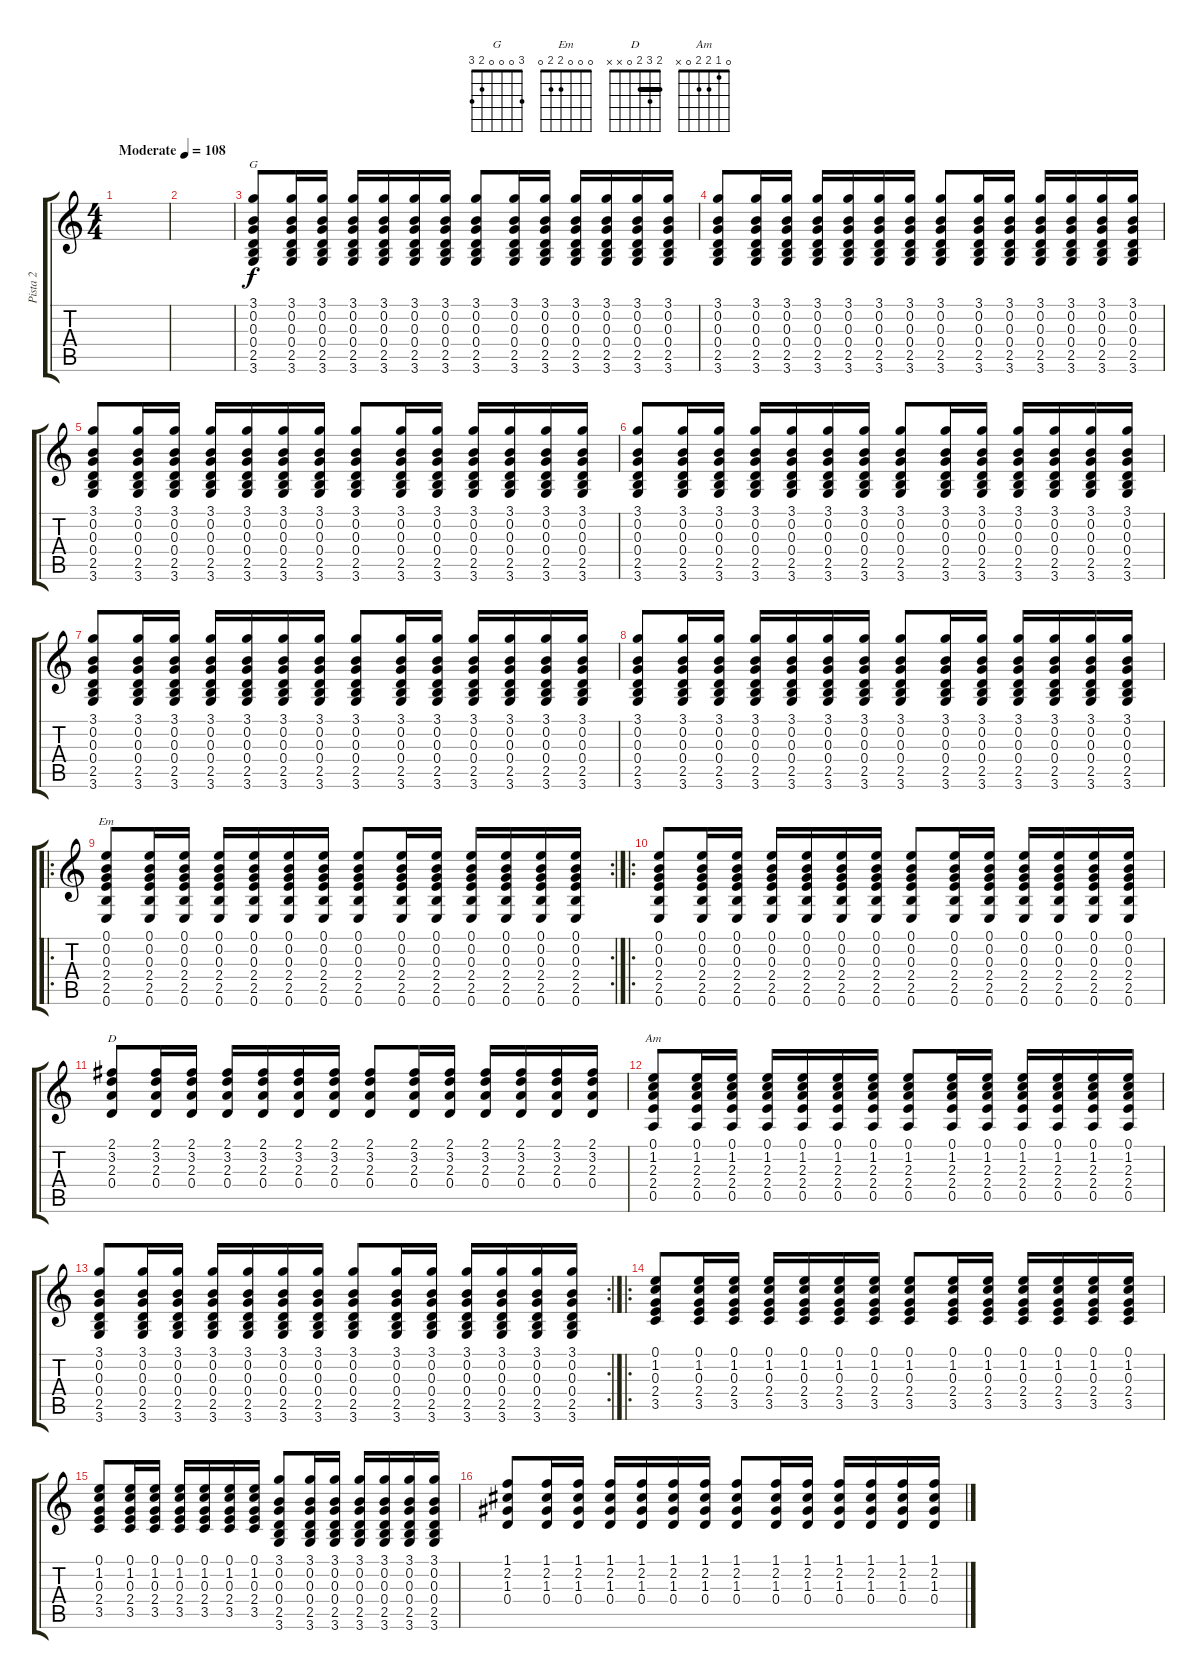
\track ("Pista 2" "Pista 2") {instrument acousticguitarsteel}
\staff {score tabs}
\tuning (E4 B3 G3 D3 A2 E2) {hide}
\chord ("G" 3 0 0 0 2 3)
\chord ("Em" 0 0 0 2 2 0)
\chord ("D" 2 3 2 0 x x) {barre 2}
\chord ("Am" 0 1 2 2 0 x)
\ts (4 4)
\tempo (108 "Moderate")
\clef g2
\ks c
|
|
(3.1 0.2 0.3 0.4 2.5 3.6).8{ch "G"} (3.1 0.2 0.3 0.4 2.5 3.6).16 (3.1 0.2 0.3 0.4 2.5 3.6).16 (3.1 0.2 0.3 0.4 2.5 3.6).16 (3.1 0.2 0.3 0.4 2.5 3.6).16 (3.1 0.2 0.3 0.4 2.5 3.6).16 (3.1 0.2 0.3 0.4 2.5 3.6).16 (3.1 0.2 0.3 0.4 2.5 3.6).8 (3.1 0.2 0.3 0.4 2.5 3.6).16 (3.1 0.2 0.3 0.4 2.5 3.6).16 (3.1 0.2 0.3 0.4 2.5 3.6).16 (3.1 0.2 0.3 0.4 2.5 3.6).16 (3.1 0.2 0.3 0.4 2.5 3.6).16 (3.1 0.2 0.3 0.4 2.5 3.6).16 |
(3.1 0.2 0.3 0.4 2.5 3.6).8 (3.1 0.2 0.3 0.4 2.5 3.6).16 (3.1 0.2 0.3 0.4 2.5 3.6).16 (3.1 0.2 0.3 0.4 2.5 3.6).16 (3.1 0.2 0.3 0.4 2.5 3.6).16 (3.1 0.2 0.3 0.4 2.5 3.6).16 (3.1 0.2 0.3 0.4 2.5 3.6).16 (3.1 0.2 0.3 0.4 2.5 3.6).8 (3.1 0.2 0.3 0.4 2.5 3.6).16 (3.1 0.2 0.3 0.4 2.5 3.6).16 (3.1 0.2 0.3 0.4 2.5 3.6).16 (3.1 0.2 0.3 0.4 2.5 3.6).16 (3.1 0.2 0.3 0.4 2.5 3.6).16 (3.1 0.2 0.3 0.4 2.5 3.6).16 |
(3.1 0.2 0.3 0.4 2.5 3.6).8 (3.1 0.2 0.3 0.4 2.5 3.6).16 (3.1 0.2 0.3 0.4 2.5 3.6).16 (3.1 0.2 0.3 0.4 2.5 3.6).16 (3.1 0.2 0.3 0.4 2.5 3.6).16 (3.1 0.2 0.3 0.4 2.5 3.6).16 (3.1 0.2 0.3 0.4 2.5 3.6).16 (3.1 0.2 0.3 0.4 2.5 3.6).8 (3.1 0.2 0.3 0.4 2.5 3.6).16 (3.1 0.2 0.3 0.4 2.5 3.6).16 (3.1 0.2 0.3 0.4 2.5 3.6).16 (3.1 0.2 0.3 0.4 2.5 3.6).16 (3.1 0.2 0.3 0.4 2.5 3.6).16 (3.1 0.2 0.3 0.4 2.5 3.6).16 |
(3.1 0.2 0.3 0.4 2.5 3.6).8 (3.1 0.2 0.3 0.4 2.5 3.6).16 (3.1 0.2 0.3 0.4 2.5 3.6).16 (3.1 0.2 0.3 0.4 2.5 3.6).16 (3.1 0.2 0.3 0.4 2.5 3.6).16 (3.1 0.2 0.3 0.4 2.5 3.6).16 (3.1 0.2 0.3 0.4 2.5 3.6).16 (3.1 0.2 0.3 0.4 2.5 3.6).8 (3.1 0.2 0.3 0.4 2.5 3.6).16 (3.1 0.2 0.3 0.4 2.5 3.6).16 (3.1 0.2 0.3 0.4 2.5 3.6).16 (3.1 0.2 0.3 0.4 2.5 3.6).16 (3.1 0.2 0.3 0.4 2.5 3.6).16 (3.1 0.2 0.3 0.4 2.5 3.6).16 |
(3.1 0.2 0.3 0.4 2.5 3.6).8 (3.1 0.2 0.3 0.4 2.5 3.6).16 (3.1 0.2 0.3 0.4 2.5 3.6).16 (3.1 0.2 0.3 0.4 2.5 3.6).16 (3.1 0.2 0.3 0.4 2.5 3.6).16 (3.1 0.2 0.3 0.4 2.5 3.6).16 (3.1 0.2 0.3 0.4 2.5 3.6).16 (3.1 0.2 0.3 0.4 2.5 3.6).8 (3.1 0.2 0.3 0.4 2.5 3.6).16 (3.1 0.2 0.3 0.4 2.5 3.6).16 (3.1 0.2 0.3 0.4 2.5 3.6).16 (3.1 0.2 0.3 0.4 2.5 3.6).16 (3.1 0.2 0.3 0.4 2.5 3.6).16 (3.1 0.2 0.3 0.4 2.5 3.6).16 |
(3.1 0.2 0.3 0.4 2.5 3.6).8 (3.1 0.2 0.3 0.4 2.5 3.6).16 (3.1 0.2 0.3 0.4 2.5 3.6).16 (3.1 0.2 0.3 0.4 2.5 3.6).16 (3.1 0.2 0.3 0.4 2.5 3.6).16 (3.1 0.2 0.3 0.4 2.5 3.6).16 (3.1 0.2 0.3 0.4 2.5 3.6).16 (3.1 0.2 0.3 0.4 2.5 3.6).8 (3.1 0.2 0.3 0.4 2.5 3.6).16 (3.1 0.2 0.3 0.4 2.5 3.6).16 (3.1 0.2 0.3 0.4 2.5 3.6).16 (3.1 0.2 0.3 0.4 2.5 3.6).16 (3.1 0.2 0.3 0.4 2.5 3.6).16 (3.1 0.2 0.3 0.4 2.5 3.6).16 |
\ro
\rc 2
(0.1 0.2 0.3 2.4 2.5 0.6).8{ch "Em"} (0.1 0.2 0.3 2.4 2.5 0.6).16 (0.1 0.2 0.3 2.4 2.5 0.6).16 (0.1 0.2 0.3 2.4 2.5 0.6).16 (0.1 0.2 0.3 2.4 2.5 0.6).16 (0.1 0.2 0.3 2.4 2.5 0.6).16 (0.1 0.2 0.3 2.4 2.5 0.6).16 (0.1 0.2 0.3 2.4 2.5 0.6).8 (0.1 0.2 0.3 2.4 2.5 0.6).16 (0.1 0.2 0.3 2.4 2.5 0.6).16 (0.1 0.2 0.3 2.4 2.5 0.6).16 (0.1 0.2 0.3 2.4 2.5 0.6).16 (0.1 0.2 0.3 2.4 2.5 0.6).16 (0.1 0.2 0.3 2.4 2.5 0.6).16 |
\ro
(0.1 0.2 0.3 2.4 2.5 0.6).8 (0.1 0.2 0.3 2.4 2.5 0.6).16 (0.1 0.2 0.3 2.4 2.5 0.6).16 (0.1 0.2 0.3 2.4 2.5 0.6).16 (0.1 0.2 0.3 2.4 2.5 0.6).16 (0.1 0.2 0.3 2.4 2.5 0.6).16 (0.1 0.2 0.3 2.4 2.5 0.6).16 (0.1 0.2 0.3 2.4 2.5 0.6).8 (0.1 0.2 0.3 2.4 2.5 0.6).16 (0.1 0.2 0.3 2.4 2.5 0.6).16 (0.1 0.2 0.3 2.4 2.5 0.6).16 (0.1 0.2 0.3 2.4 2.5 0.6).16 (0.1 0.2 0.3 2.4 2.5 0.6).16 (0.1 0.2 0.3 2.4 2.5 0.6).16 |
(2.1 3.2 2.3 0.4).8{ch "D"} (2.1 3.2 2.3 0.4).16 (2.1 3.2 2.3 0.4).16 (2.1 3.2 2.3 0.4).16 (2.1 3.2 2.3 0.4).16 (2.1 3.2 2.3 0.4).16 (2.1 3.2 2.3 0.4).16 (2.1 3.2 2.3 0.4).8 (2.1 3.2 2.3 0.4).16 (2.1 3.2 2.3 0.4).16 (2.1 3.2 2.3 0.4).16 (2.1 3.2 2.3 0.4).16 (2.1 3.2 2.3 0.4).16 (2.1 3.2 2.3 0.4).16 |
(0.1 1.2 2.3 2.4 0.5).8{ch "Am"} (0.1 1.2 2.3 2.4 0.5).16 (0.1 1.2 2.3 2.4 0.5).16 (0.1 1.2 2.3 2.4 0.5).16 (0.1 1.2 2.3 2.4 0.5).16 (0.1 1.2 2.3 2.4 0.5).16 (0.1 1.2 2.3 2.4 0.5).16 (0.1 1.2 2.3 2.4 0.5).8 (0.1 1.2 2.3 2.4 0.5).16 (0.1 1.2 2.3 2.4 0.5).16 (0.1 1.2 2.3 2.4 0.5).16 (0.1 1.2 2.3 2.4 0.5).16 (0.1 1.2 2.3 2.4 0.5).16 (0.1 1.2 2.3 2.4 0.5).16 |
\rc 2
(3.1 0.2 0.3 0.4 2.5 3.6).8 (3.1 0.2 0.3 0.4 2.5 3.6).16 (3.1 0.2 0.3 0.4 2.5 3.6).16 (3.1 0.2 0.3 0.4 2.5 3.6).16 (3.1 0.2 0.3 0.4 2.5 3.6).16 (3.1 0.2 0.3 0.4 2.5 3.6).16 (3.1 0.2 0.3 0.4 2.5 3.6).16 (3.1 0.2 0.3 0.4 2.5 3.6).8 (3.1 0.2 0.3 0.4 2.5 3.6).16 (3.1 0.2 0.3 0.4 2.5 3.6).16 (3.1 0.2 0.3 0.4 2.5 3.6).16 (3.1 0.2 0.3 0.4 2.5 3.6).16 (3.1 0.2 0.3 0.4 2.5 3.6).16 (3.1 0.2 0.3 0.4 2.5 3.6).16 |
\ro
(0.1 1.2 0.3 2.4 3.5).8 (0.1 1.2 0.3 2.4 3.5).16 (0.1 1.2 0.3 2.4 3.5).16 (0.1 1.2 0.3 2.4 3.5).16 (0.1 1.2 0.3 2.4 3.5).16 (0.1 1.2 0.3 2.4 3.5).16 (0.1 1.2 0.3 2.4 3.5).16 (0.1 1.2 0.3 2.4 3.5).8 (0.1 1.2 0.3 2.4 3.5).16 (0.1 1.2 0.3 2.4 3.5).16 (0.1 1.2 0.3 2.4 3.5).16 (0.1 1.2 0.3 2.4 3.5).16 (0.1 1.2 0.3 2.4 3.5).16 (0.1 1.2 0.3 2.4 3.5).16 |
(0.1 1.2 0.3 2.4 3.5).8 (0.1 1.2 0.3 2.4 3.5).16 (0.1 1.2 0.3 2.4 3.5).16 (0.1 1.2 0.3 2.4 3.5).16 (0.1 1.2 0.3 2.4 3.5).16 (0.1 1.2 0.3 2.4 3.5).16 (0.1 1.2 0.3 2.4 3.5).16 (3.1 0.2 0.3 0.4 2.5 3.6).8 (3.1 0.2 0.3 0.4 2.5 3.6).16 (3.1 0.2 0.3 0.4 2.5 3.6).16 (3.1 0.2 0.3 0.4 2.5 3.6).16 (3.1 0.2 0.3 0.4 2.5 3.6).16 (3.1 0.2 0.3 0.4 2.5 3.6).16 (3.1 0.2 0.3 0.4 2.5 3.6).16 |
(1.1 2.2 1.3 0.4).8 (1.1 2.2 1.3 0.4).16 (1.1 2.2 1.3 0.4).16 (1.1 2.2 1.3 0.4).16 (1.1 2.2 1.3 0.4).16 (1.1 2.2 1.3 0.4).16 (1.1 2.2 1.3 0.4).16 (1.1 2.2 1.3 0.4).8 (1.1 2.2 1.3 0.4).16 (1.1 2.2 1.3 0.4).16 (1.1 2.2 1.3 0.4).16 (1.1 2.2 1.3 0.4).16 (1.1 2.2 1.3 0.4).16 (1.1 2.2 1.3 0.4).16
